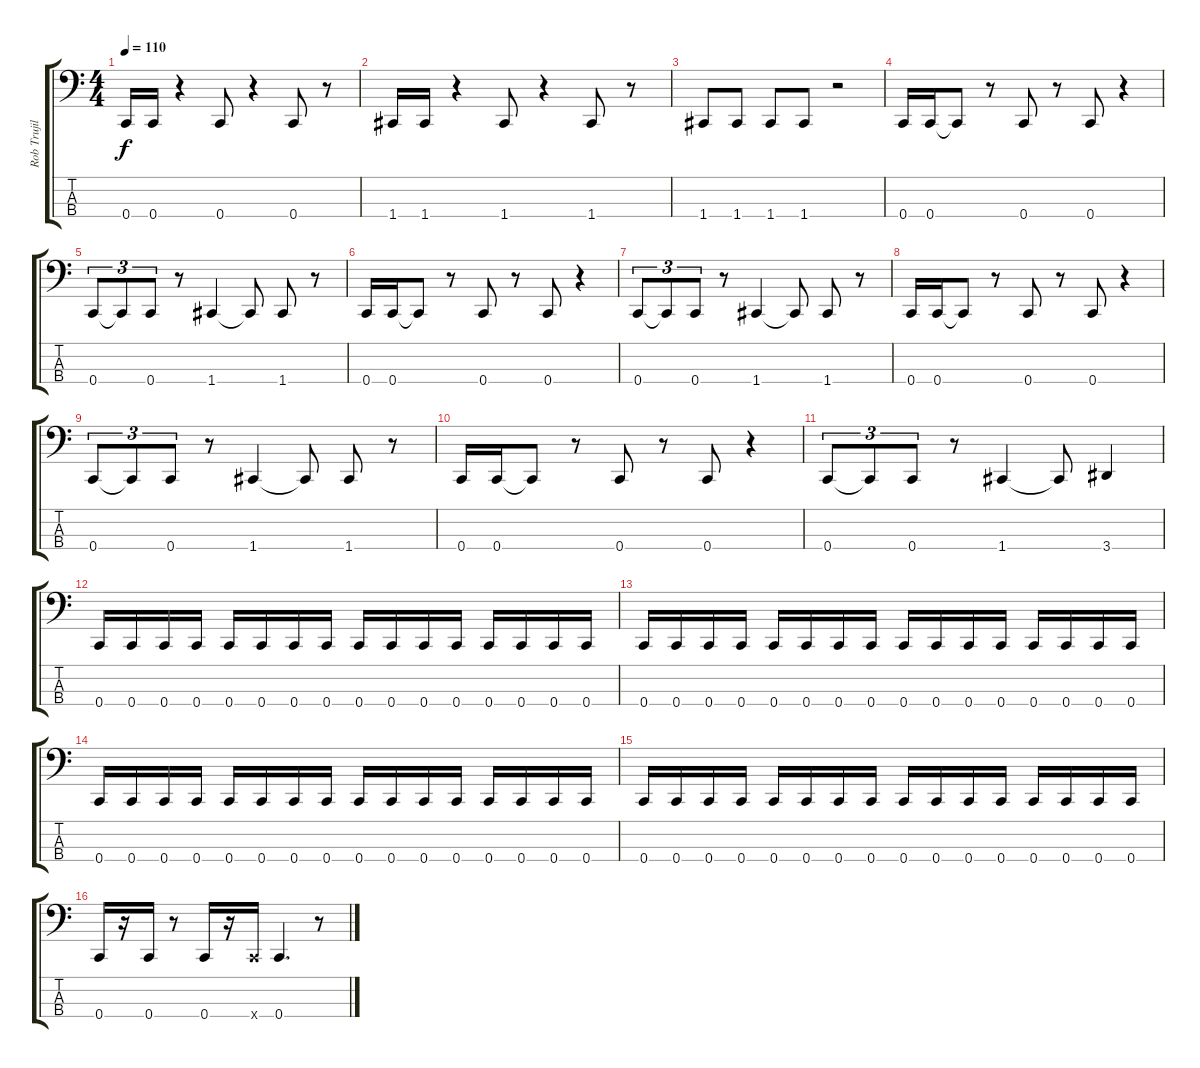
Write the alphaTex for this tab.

\track ("Rob Trujillo" "Rob Trujil") {instrument electricbassfinger}
\staff {score tabs}
\tuning (F2 C2 G1 C1) {hide}
\ts (4 4)
\tempo 110
\clef f4
\ks c
0.4.16{dy f} 0.4.16 r.4 0.4.8 r.4 0.4.8 r.8 |
1.4.16 1.4.16 r.4 1.4.8 r.4 1.4.8 r.8 |
1.4.8 1.4.8 1.4.8 1.4.8 r.2 |
0.4.16 0.4.16 0.4{t}.8 r.8 0.4.8 r.8 0.4.8 r.4 |
0.4.8{tu (3 2)} 0.4{t}.8{tu (3 2)} 0.4.8{tu (3 2)} r.8 1.4.4 1.4{t}.8 1.4.8 r.8 |
0.4.16 0.4.16 0.4{t}.8 r.8 0.4.8 r.8 0.4.8 r.4 |
0.4.8{tu (3 2)} 0.4{t}.8{tu (3 2)} 0.4.8{tu (3 2)} r.8 1.4.4 1.4{t}.8 1.4.8 r.8 |
0.4.16 0.4.16 0.4{t}.8 r.8 0.4.8 r.8 0.4.8 r.4 |
0.4.8{tu (3 2)} 0.4{t}.8{tu (3 2)} 0.4.8{tu (3 2)} r.8 1.4.4 1.4{t}.8 1.4.8 r.8 |
0.4.16 0.4.16 0.4{t}.8 r.8 0.4.8 r.8 0.4.8 r.4 |
0.4.8{tu (3 2)} 0.4{t}.8{tu (3 2)} 0.4.8{tu (3 2)} r.8 1.4.4 1.4{t}.8 3.4.4 |
0.4.16 0.4.16 0.4.16 0.4.16 0.4.16 0.4.16 0.4.16 0.4.16 0.4.16 0.4.16 0.4.16 0.4.16 0.4.16 0.4.16 0.4.16 0.4.16 |
0.4.16 0.4.16 0.4.16 0.4.16 0.4.16 0.4.16 0.4.16 0.4.16 0.4.16 0.4.16 0.4.16 0.4.16 0.4.16 0.4.16 0.4.16 0.4.16 |
0.4.16 0.4.16 0.4.16 0.4.16 0.4.16 0.4.16 0.4.16 0.4.16 0.4.16 0.4.16 0.4.16 0.4.16 0.4.16 0.4.16 0.4.16 0.4.16 |
0.4.16 0.4.16 0.4.16 0.4.16 0.4.16 0.4.16 0.4.16 0.4.16 0.4.16 0.4.16 0.4.16 0.4.16 0.4.16 0.4.16 0.4.16 0.4.16 |
0.4.16 r.16 0.4.16 r.8 0.4.16 r.16 0.4{x}.16 0.4.4{d} r.8
